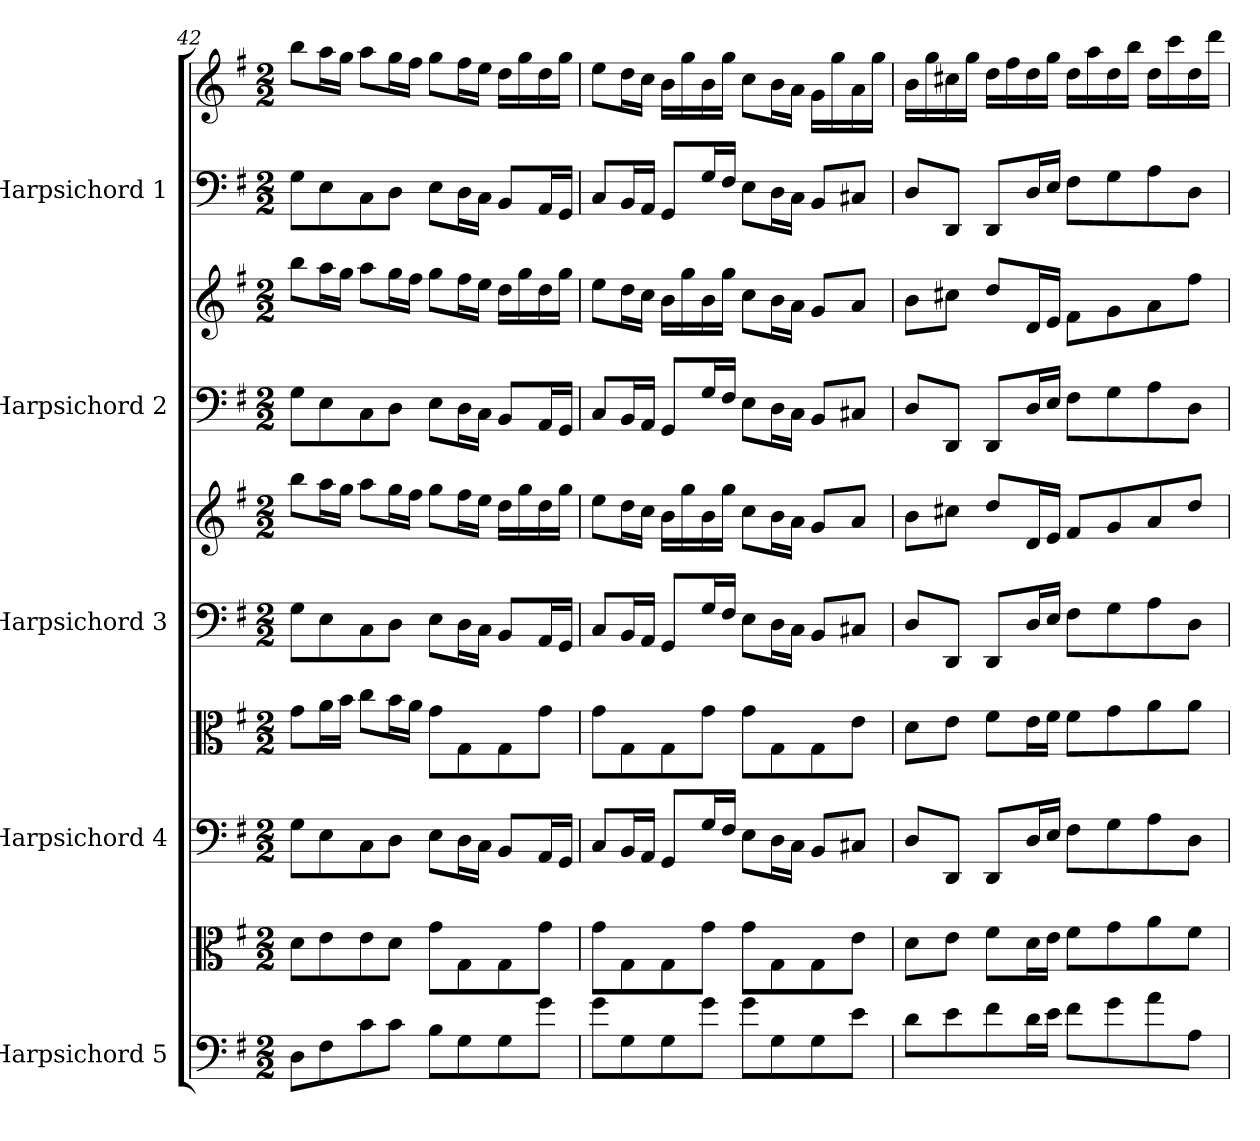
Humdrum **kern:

**kern	**kern	**kern	**kern	**kern	**kern	**kern	**kern	**kern	**kern
*part5	*part5	*part4	*part4	*part3	*part3	*part2	*part2	*part1	*part1
*staff10	*staff9	*staff8	*staff7	*staff6	*staff5	*staff4	*staff3	*staff2	*staff1
*I"Harpsichord 5	*	*I"Harpsichord 4	*	*I"Harpsichord 3	*	*I"Harpsichord 2	*	*I"Harpsichord 1	*
*I'Hp	*	*I'Hp	*	*I'Hp	*	*I'Hp	*	*I'Hp	*
!!LO:PB:g=z
*clefF4	*clefC3	*clefF4	*clefC3	*clefF4	*clefG2	*clefF4	*clefG2	*clefF4	*clefG2
*k[f#]	*k[f#]	*k[f#]	*k[f#]	*k[f#]	*k[f#]	*k[f#]	*k[f#]	*k[f#]	*k[f#]
*M2/2	*M2/2	*M2/2	*M2/2	*M2/2	*M2/2	*M2/2	*M2/2	*M2/2	*M2/2
=42	=42	=42	=42	=42	=42	=42	=42	=42	=42
8D\L	8d\L	8G\L	8g\L	8G\L	8bb\L	8G\L	8bb\L	8G\L	8bb\L
8F#\	8e\	8E\	16a\L	8E\	16aa\L	8E\	16aa\L	8E\	16aa\L
.	.	.	16b\JJ	.	16gg\JJ	.	16gg\JJ	.	16gg\JJ
8c\	8e\	8C\	8cc\L	8C\	8aa\L	8C\	8aa\L	8C\	8aa\L
8c\J	8d\J	8D\J	16b\L	8D\J	16gg\L	8D\J	16gg\L	8D\J	16gg\L
.	.	.	16a\JJ	.	16ff#\JJ	.	16ff#\JJ	.	16ff#\JJ
8B\L	8g\L	8E\L	8g\L	8E\L	8gg\L	8E\L	8gg\L	8E\L	8gg\L
8G\	8G\	16D\L	8G\	16D\L	16ff#\L	16D\L	16ff#\L	16D\L	16ff#\L
.	.	16C\JJ	.	16C\JJ	16ee\JJ	16C\JJ	16ee\JJ	16C\JJ	16ee\JJ
8G\	8G\	8BB/L	8G\	8BB/L	16dd\LL	8BB/L	16dd\LL	8BB/L	16dd\LL
.	.	.	.	.	16gg\	.	16gg\	.	16gg\
8g\J	8g\J	16AA/L	8g\J	16AA/L	16dd\	16AA/L	16dd\	16AA/L	16dd\
.	.	16GG/JJ	.	16GG/JJ	16gg\JJ	16GG/JJ	16gg\JJ	16GG/JJ	16gg\JJ
=43	=43	=43	=43	=43	=43	=43	=43	=43	=43
8g\L	8g\L	8C/L	8g\L	8C/L	8ee\L	8C/L	8ee\L	8C/L	8ee\L
8G\	8G\	16BB/L	8G\	16BB/L	16dd\L	16BB/L	16dd\L	16BB/L	16dd\L
.	.	16AA/JJ	.	16AA/JJ	16cc\JJ	16AA/JJ	16cc\JJ	16AA/JJ	16cc\JJ
8G\	8G\	8GG/L	8G\	8GG/L	16b\LL	8GG/L	16b\LL	8GG/L	16b\LL
.	.	.	.	.	16gg\	.	16gg\	.	16gg\
8g\J	8g\J	16G/L	8g\J	16G/L	16b\	16G/L	16b\	16G/L	16b\
.	.	16F#/JJ	.	16F#/JJ	16gg\JJ	16F#/JJ	16gg\JJ	16F#/JJ	16gg\JJ
8g\L	8g\L	8E\L	8g\L	8E\L	8cc\L	8E\L	8cc\L	8E\L	8cc\L
8G\	8G\	16D\L	8G\	16D\L	16b\L	16D\L	16b\L	16D\L	16b\L
.	.	16C\JJ	.	16C\JJ	16a\JJ	16C\JJ	16a\JJ	16C\JJ	16a\JJ
8G\	8G\	8BB/L	8G\	8BB/L	8g/L	8BB/L	8g/L	8BB/L	16g\LL
.	.	.	.	.	.	.	.	.	16gg\
8e\J	8e\J	8C#X/J	8e\J	8C#X/J	8a/J	8C#X/J	8a/J	8C#X/J	16a\
.	.	.	.	.	.	.	.	.	16gg\JJ
=44	=44	=44	=44	=44	=44	=44	=44	=44	=44
8d\L	8d\L	8D/L	8d\L	8D/L	8b\L	8D/L	8b\L	8D/L	16b\LL
.	.	.	.	.	.	.	.	.	16gg\
8e\	8e\J	8DD/J	8e\J	8DD/J	8cc#X\J	8DD/J	8cc#X\J	8DD/J	16cc#X\
.	.	.	.	.	.	.	.	.	16gg\JJ
8f#\	8f#\L	8DD/L	8f#\L	8DD/L	8dd/L	8DD/L	8dd/L	8DD/L	16dd\LL
.	.	.	.	.	.	.	.	.	16ff#\
16d\L	16d\L	16D/L	16e\L	16D/L	16d/L	16D/L	16d/L	16D/L	16dd\
16e\JJ	16e\JJ	16E/JJ	16f#\JJ	16E/JJ	16e/JJ	16E/JJ	16e/JJ	16E/JJ	16gg\JJ
8f#\L	8f#\L	8F#\L	8f#\L	8F#\L	8f#/L	8F#\L	8f#\L	8F#\L	16dd\LL
.	.	.	.	.	.	.	.	.	16aa\
8g\	8g\	8G\	8g\	8G\	8g/	8G\	8g\	8G\	16dd\
.	.	.	.	.	.	.	.	.	16bb\JJ
8a\	8a\	8A\	8a\	8A\	8a/	8A\	8a\	8A\	16dd\LL
.	.	.	.	.	.	.	.	.	16ccc\
8A\J	8f#\J	8D\J	8a\J	8D\J	8dd/J	8D\J	8ff#\J	8D\J	16dd\
.	.	.	.	.	.	.	.	.	16ddd\JJ
=	=	=	=	=	=	=	=	=	=
*-	*-	*-	*-	*-	*-	*-	*-	*-	*-
